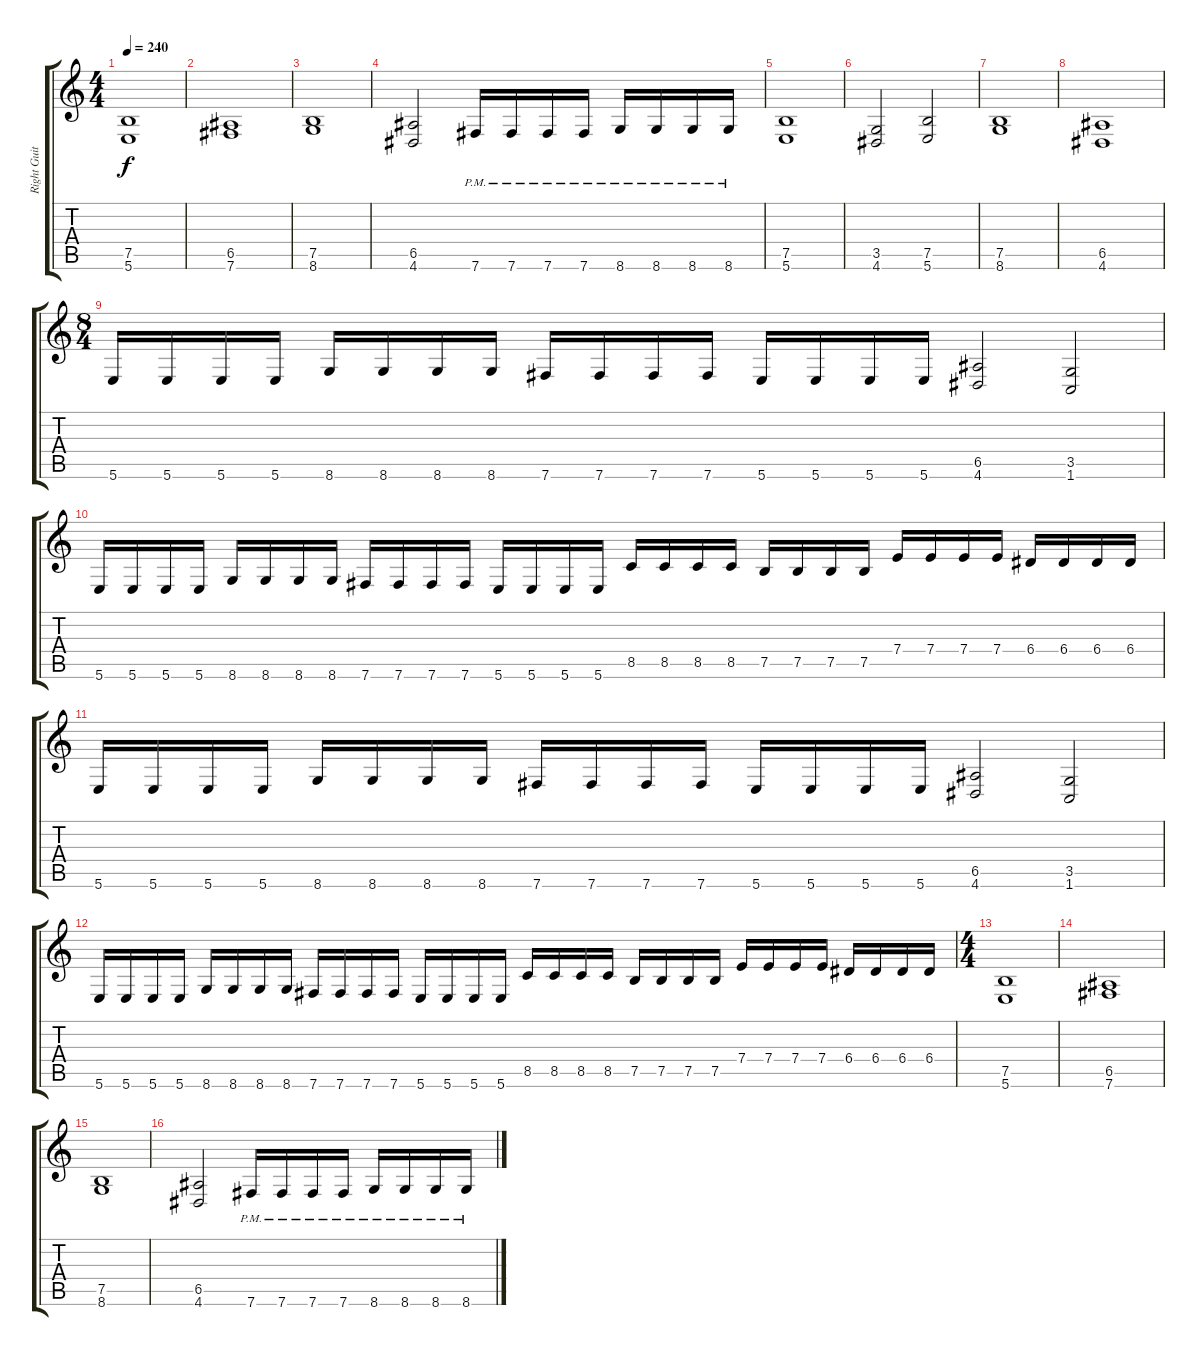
\track ("Right Guitar" "Right Guit") {instrument distortionguitar}
\staff {score tabs}
\tuning (B3 Gb3 D3 A2 E2 B1) {hide}
\ts (4 4)
\tempo 240
\clef g2
\ks c
(7.5 5.6).1{dy f} |
(6.5 7.6).1 |
(7.5 8.6).1 |
(6.5 4.6).2 7.6{pm}.16 7.6{pm}.16 7.6{pm}.16 7.6{pm}.16 8.6{pm}.16 8.6{pm}.16 8.6{pm}.16 8.6{pm}.16 |
(7.5 5.6).1 |
(3.5 4.6).2 (7.5 5.6).2 |
(7.5 8.6).1 |
(6.5 4.6).1 |
\ts (8 4)
5.6.16 5.6.16 5.6.16 5.6.16 8.6.16 8.6.16 8.6.16 8.6.16 7.6.16 7.6.16 7.6.16 7.6.16 5.6.16 5.6.16 5.6.16 5.6.16 (6.5 4.6).2 (3.5 1.6).2 |
5.6.16 5.6.16 5.6.16 5.6.16 8.6.16 8.6.16 8.6.16 8.6.16 7.6.16 7.6.16 7.6.16 7.6.16 5.6.16 5.6.16 5.6.16 5.6.16 8.5.16 8.5.16 8.5.16 8.5.16 7.5.16 7.5.16 7.5.16 7.5.16 7.4.16 7.4.16 7.4.16 7.4.16 6.4.16 6.4.16 6.4.16 6.4.16 |
5.6.16 5.6.16 5.6.16 5.6.16 8.6.16 8.6.16 8.6.16 8.6.16 7.6.16 7.6.16 7.6.16 7.6.16 5.6.16 5.6.16 5.6.16 5.6.16 (6.5 4.6).2 (3.5 1.6).2 |
5.6.16 5.6.16 5.6.16 5.6.16 8.6.16 8.6.16 8.6.16 8.6.16 7.6.16 7.6.16 7.6.16 7.6.16 5.6.16 5.6.16 5.6.16 5.6.16 8.5.16 8.5.16 8.5.16 8.5.16 7.5.16 7.5.16 7.5.16 7.5.16 7.4.16 7.4.16 7.4.16 7.4.16 6.4.16 6.4.16 6.4.16 6.4.16 |
\ts (4 4)
(7.5 5.6).1 |
(6.5 7.6).1 |
(7.5 8.6).1 |
(6.5 4.6).2 7.6{pm}.16 7.6{pm}.16 7.6{pm}.16 7.6{pm}.16 8.6{pm}.16 8.6{pm}.16 8.6{pm}.16 8.6{pm}.16
